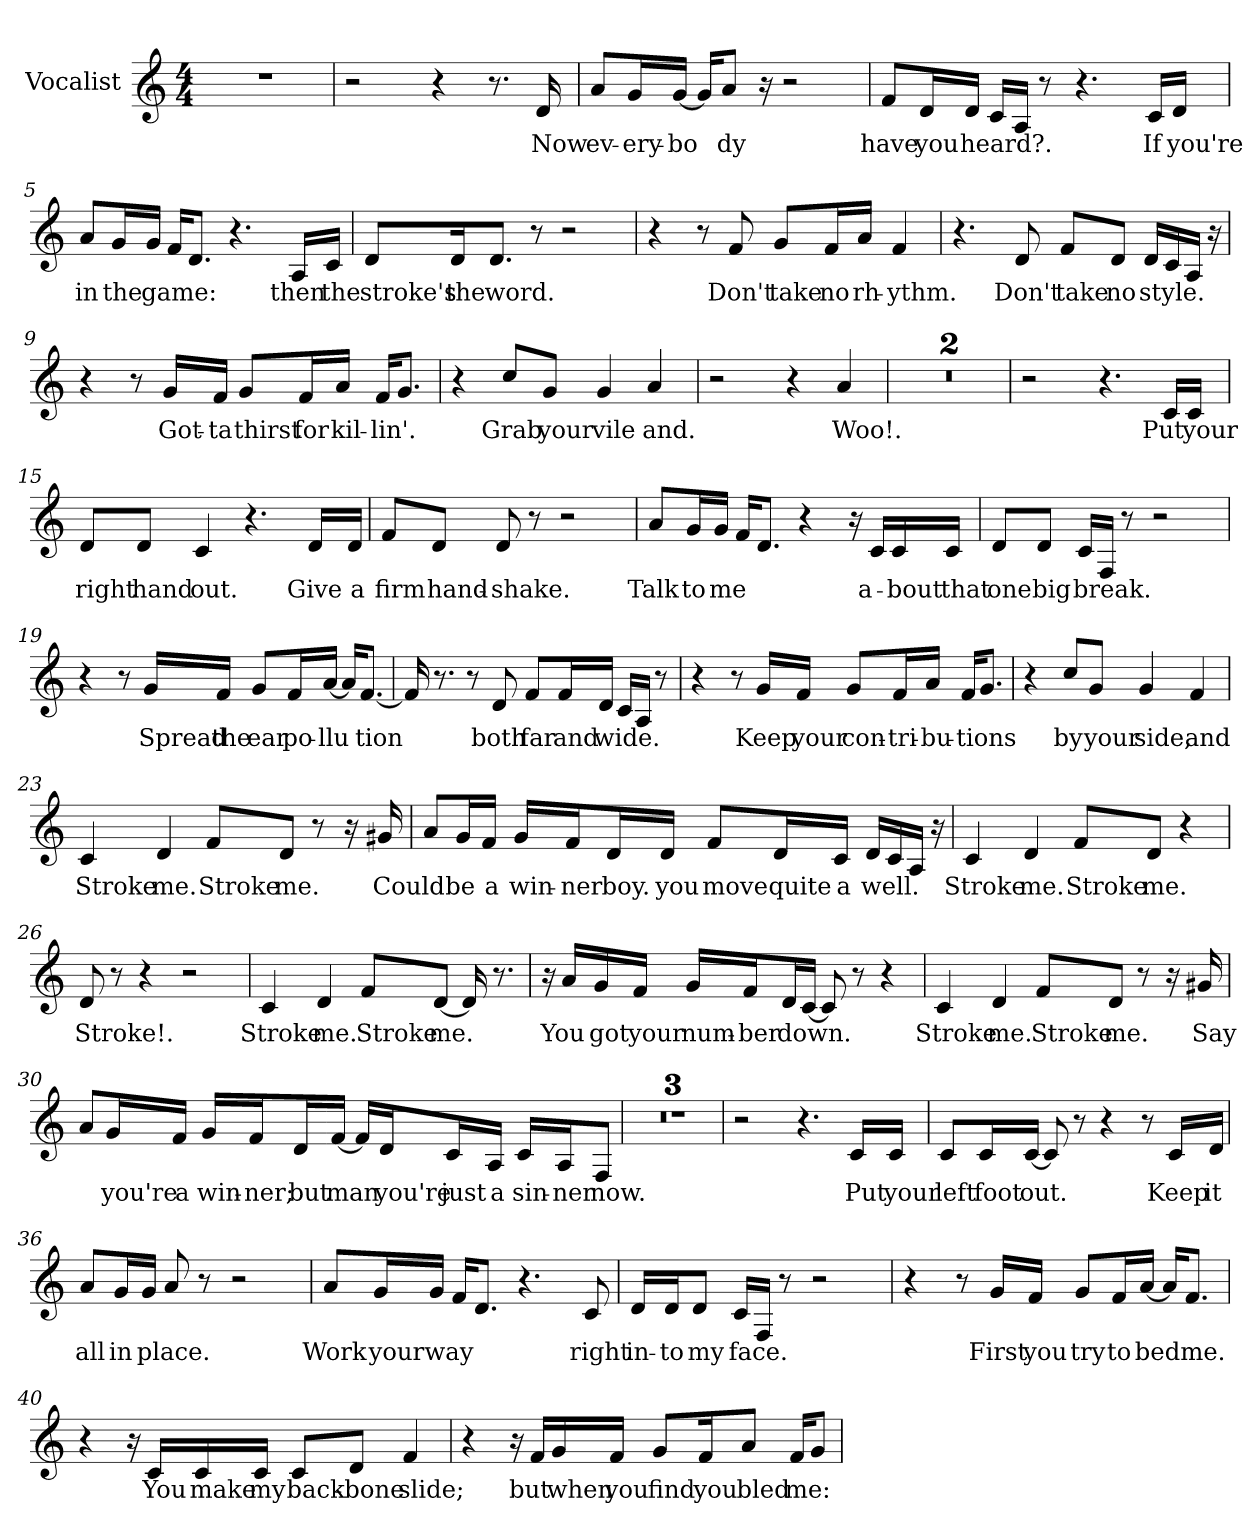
**kern	**text
*part1	*part1
*staff1	*staff1
*I"Vocalist	*
*clefG2	*
*M4/4	*
=1	=1
1r	.
=2	=2
2r	.
4r	.
8.r	.
16d	Now
=3	=3
8a/L	ev-
16g/L	-ery-
[16g/JJ	-bo-
16g/KL]	_
8a/J	-dy
16r	.
2r	.
=4	=4
8f/L	have
16d/L	you
16d/JJ	heard?.
16c/LL	_
16A/JJ	_
8r	.
4.r	.
16c/LL	If
16d/JJ	you're
=5	=5
8a/L	in
16g/L	the
16g/JJ	game:
16f/KL	_
8.d/J	_
4.r	.
16A/LL	then
16c/JJ	the
=6	=6
8d/L	stroke's
16d/K	the
8.d/J	word.
8r	.
2r	.
=7	=7
4r	.
8r	.
8f	Don't
8g/L	take
16f/L	no
16a/JJ	rh-
4f	-ythm.
=8	=8
4.r	.
8d	Don't
8f/L	take
8d/J	no
16d/LL	style.
16c/	_
16A/JJ	_
16r	.
=9	=9
4r	.
8r	.
16g/LL	Got-
16f/JJ	-ta
8g/L	thirst
16f/L	for
16a/JJ	kil-
16f/KL	-lin'.
8.g/J	_
=10	=10
4r	.
8cc/L	Grab
8g/J	your
4g	vile
4a	and.
=11	=11
2r	.
4r	.
4a	Woo!.
=12	=12
1r	.
=13	=13
1r	.
=14	=14
2r	.
4.r	.
16c/LL	Put
16c/JJ	your
=15	=15
8d/L	right
8d/J	hand
4c	out.
4.r	.
16d/LL	Give
16d/JJ	a
=16	=16
8f/L	firm
8d/J	hand-
8d	-shake.
8r	.
2r	.
=17	=17
8a/L	Talk
16g/L	to
16g/JJ	me
16f/KL	_
8.d/J	_
4r	.
16r	.
16c/LL	a-
16c/	-bout
16c/JJ	that
=18	=18
8d/L	one
8d/J	big
16c/LL	break.
16F/JJ	_
8r	.
2r	.
=19	=19
4r	.
8r	.
16g/LL	Spread
16f/JJ	the
8g/L	ear
16f/L	po-
[16a/JJ	-llu-
16a/KL]	_
[8.f/J	-tion
=20	=20
16f]	_
8.r	.
8r	.
8d	both
8f/L	far
16f/L	and
16d/JJ	wide.
16c/LL	_
16A/JJ	_
8r	.
=21	=21
4r	.
8r	.
16g/LL	Keep
16f/JJ	your
8g/L	con-
16f/L	-tri-
16a/JJ	-bu-
16f/KL	-tions
8.g/J	_
=22	=22
4r	.
8cc/L	by
8g/J	your
4g	side,
4f	and
=23	=23
4c	Stroke
4d	me.
8f/L	Stroke
8d/J	me.
8r	.
16r	.
16g#X	Could
=24	=24
8a/L	_
16g/L	be
16f/JJ	a
16g/LL	win-
16f/J	-ner
16d/L	boy.
16d/JJ	you
8f/L	move
16d/L	quite
16c/JJ	a
16d/LL	well.
16c/	_
16A/JJ	_
16r	.
=25	=25
4c	Stroke
4d	me.
8f/L	Stroke
8d/J	me.
4r	.
=26	=26
8d	Stroke!.
8r	.
4r	.
2r	.
=27	=27
4c	Stroke
4d	me.
8f/L	Stroke
[8d/J	me.
16d]	_
8.r	.
=28	=28
16r	.
16a/LL	You
16g/	got
16f/JJ	your
16g/LL	num-
16f/J	-ber
16d/L	down.
[16c/JJ	_
8c]	_
8r	.
4r	.
=29	=29
4c	Stroke
4d	me.
8f/L	Stroke
8d/J	me.
8r	.
16r	.
16g#X	Say
=30	=30
8a/L	_
16g/L	you're
16f/JJ	a
16g/LL	win-
16f/J	-ner;
16d/L	but
[16f/JJ	man
16f/LL]	_
16d/J	you're
16c/L	just
16A/JJ	a
16c/LL	sin-
16A/J	-ner
8F/J	now.
=31	=31
1r	.
=32	=32
1r	.
=33	=33
1r	.
=34	=34
2r	.
4.r	.
16c/LL	Put
16c/JJ	your
=35	=35
8c/L	left
16c/L	foot
[16c/JJ	out.
8c]	_
8r	.
4r	.
8r	.
16c/LL	Keep
16d/JJ	it
=36	=36
8a/L	all
16g/L	in
16g/JJ	place.
8a	_
8r	.
2r	.
=37	=37
8a/L	Work
16g/L	your
16g/JJ	way
16f/KL	_
8.d/J	_
4.r	.
8c	right
=38	=38
16d/LL	in-
16d/J	-to
8d/J	my
16c/LL	face.
16F/JJ	_
8r	.
2r	.
=39	=39
4r	.
8r	.
16g/LL	First
16f/JJ	you
8g/L	try
16f/L	to
[16a/JJ	bed
16a/KL]	_
8.f/J	me.
=40	=40
4r	.
16r	.
16c/LL	You
16c/	make
16c/JJ	my
8c/L	back-
8d/J	-bone
4f	slide;
=41	=41
4r	.
16r	.
16f/LL	but
16g/	when
16f/JJ	you
8g/L	find
16f/K	you
8a/J	bled
16f/KL	me:
8g/J	_
=	=
*-	*-
